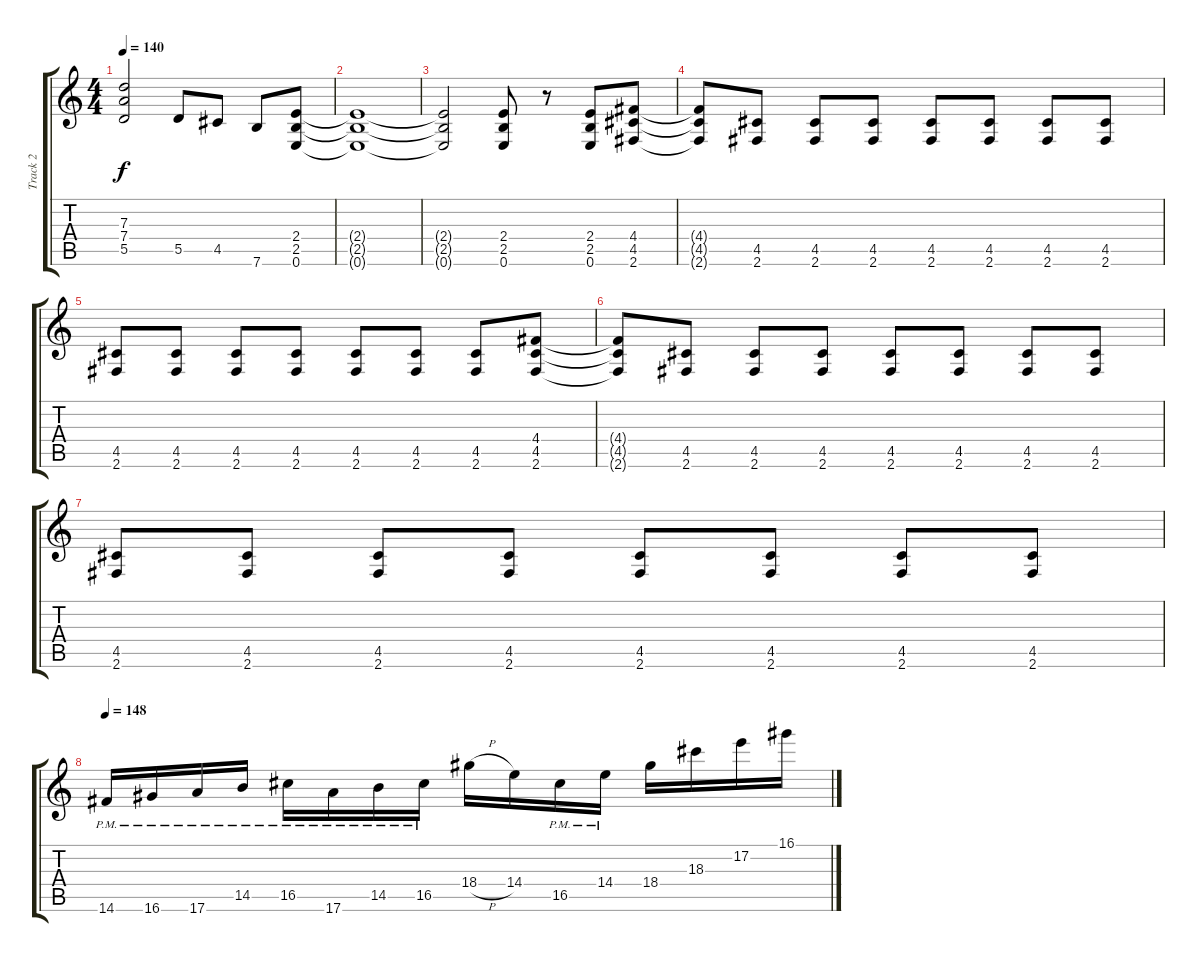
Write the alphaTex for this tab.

\track ("Track 2" "Track 2") {instrument distortionguitar}
\staff {score tabs}
\tuning (E4 B3 G3 D3 A2 E2) {hide}
\ts (4 4)
\tempo 140
\clef g2
\ks c
(7.3{t} 7.4{t} 5.5{t}).2{dy f} 5.5.8 4.5.8 7.6.8 (2.4 2.5 0.6).8 |
(2.4{t} 2.5{t} 0.6{t}).1 |
(2.4{t} 2.5{t} 0.6{t}).2 (2.4 2.5 0.6).8 r.8 (2.4 2.5 0.6).8 (4.4 4.5 2.6).8 |
(4.4{t} 4.5{t} 2.6{t}).8 (4.5 2.6).8 (4.5 2.6).8 (4.5 2.6).8 (4.5 2.6).8 (4.5 2.6).8 (4.5 2.6).8 (4.5 2.6).8 |
(4.5 2.6).8 (4.5 2.6).8 (4.5 2.6).8 (4.5 2.6).8 (4.5 2.6).8 (4.5 2.6).8 (4.5 2.6).8 (4.4 4.5 2.6).8 |
(4.4{t} 4.5{t} 2.6{t}).8 (4.5 2.6).8 (4.5 2.6).8 (4.5 2.6).8 (4.5 2.6).8 (4.5 2.6).8 (4.5 2.6).8 (4.5 2.6).8 |
(4.5 2.6).8 (4.5 2.6).8 (4.5 2.6).8 (4.5 2.6).8 (4.5 2.6).8 (4.5 2.6).8 (4.5 2.6).8 (4.5 2.6).8 |
\tempo 148
14.6{pm}.16 16.6{pm}.16 17.6{pm}.16 14.5{pm}.16 16.5{pm}.16 17.6{pm}.16 14.5{pm}.16 16.5{pm}.16 18.4{h}.16 14.4.16 16.5{pm}.16 14.4{pm}.16 18.4.16 18.3.16 17.2.16 16.1.16
